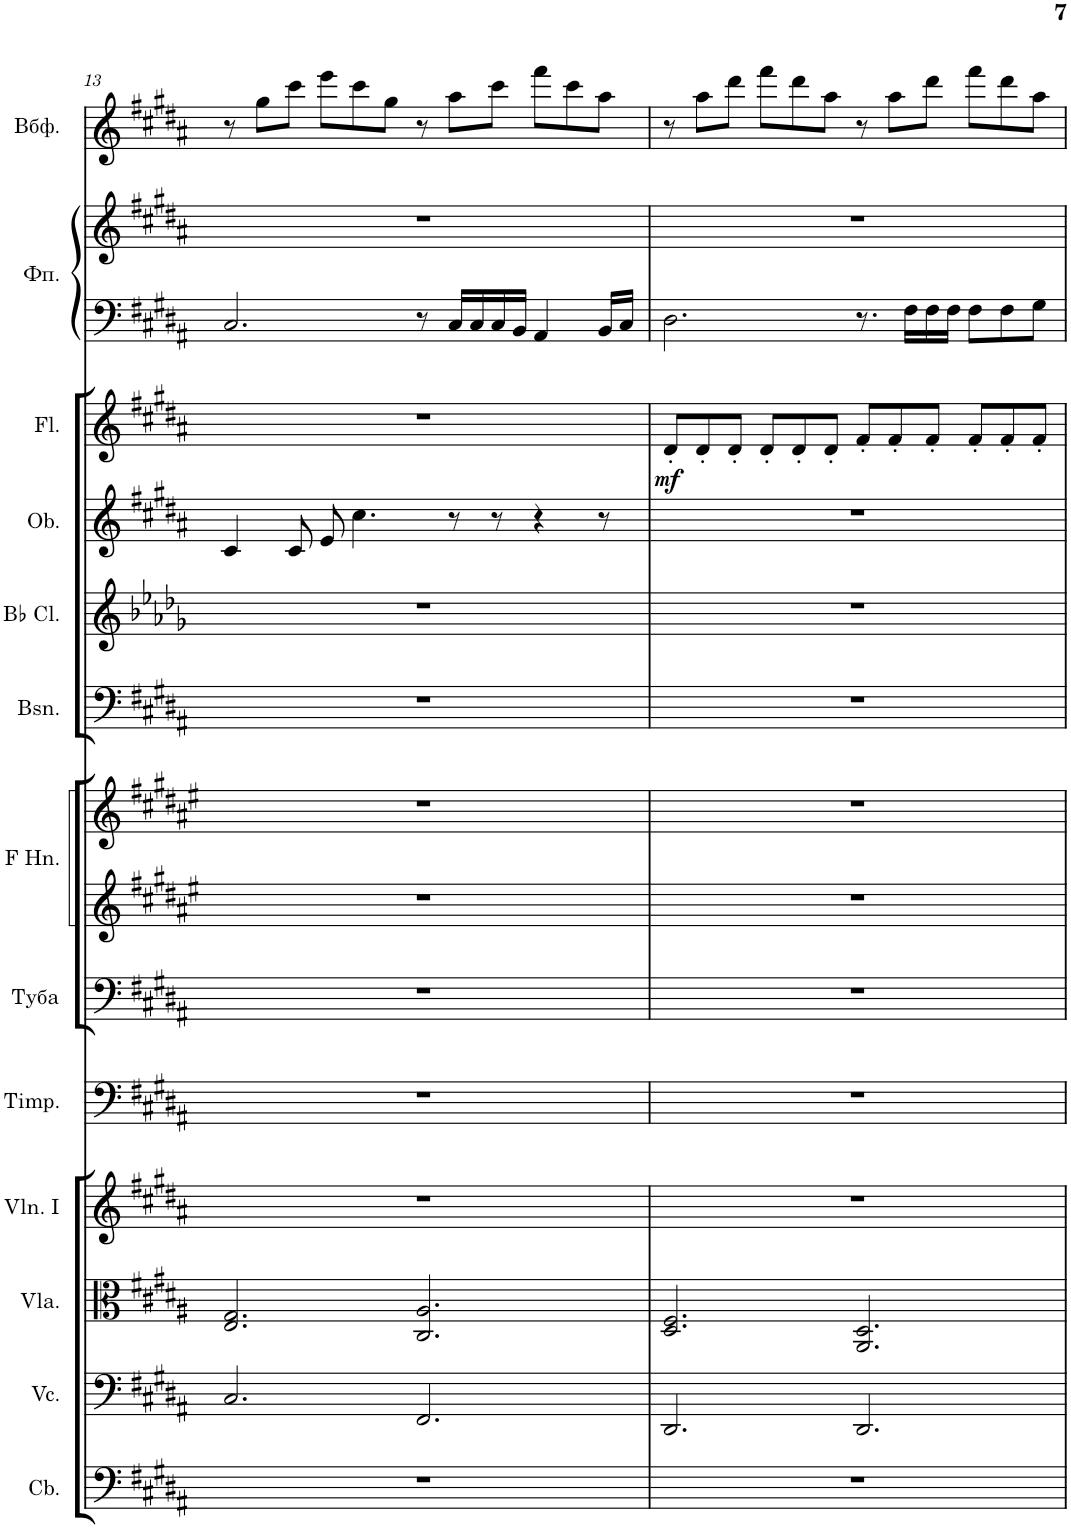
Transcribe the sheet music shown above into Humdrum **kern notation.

**kern	**kern	**kern	**kern	**kern	**kern	**kern	**kern	**kern	**kern	**kern	**kern	**dynam	**kern	**kern	**kern
*part13	*part12	*part11	*part10	*part9	*part8	*part7	*part7	*part6	*part5	*part4	*part3	*part3	*part2	*part2	*part1
*staff15	*staff14	*staff13	*staff12	*staff11	*staff10	*staff9	*staff8	*staff7	*staff6	*staff5	*staff4	*staff4	*staff3	*staff2	*staff1
*I"Contrabasses	*I"Violoncellos	*I"Violas	*I"Violins I	*I"Timpani	*I"Туба	*I"Horns in F	*	*I"Bassoons	*I"Clarinets in Bb	*I"Oboes	*I"Flutes	*	*I"Фортепиано	*	*I"Вибрафон
*I'Cb.	*I'Vc.	*I'Vla.	*I'Vln. I	*I'Timp.	*	*	*	*I'Bsn.	*	*I'Ob.	*I'Fl.	*	*	*	*
!!LO:PB:g=z
*clefF4	*clefF4	*clefC3	*clefG2	*clefF4	*clefF4	*clefG2	*clefG2	*clefF4	*clefG2	*clefG2	*clefG2	*	*clefF4	*clefG2	*clefG2
*Trd7c12	*	*	*	*	*	*Trd4c7	*Trd4c7	*	*Trd1c2	*	*	*	*	*	*
*k[f#c#g#d#a#]	*k[f#c#g#d#a#]	*k[f#c#g#d#a#]	*k[f#c#g#d#a#]	*k[f#c#g#d#a#]	*k[f#c#g#d#a#]	*k[f#c#g#d#a#e#]	*k[f#c#g#d#a#e#]	*k[f#c#g#d#a#]	*k[b-e-a-d-g-]	*k[f#c#g#d#a#]	*k[f#c#g#d#a#]	*	*k[f#c#g#d#a#]	*k[f#c#g#d#a#]	*k[f#c#g#d#a#]
*M12/8	*M12/8	*M12/8	*M12/8	*M12/8	*M12/8	*M12/8	*M12/8	*M12/8	*M12/8	*M12/8	*M12/8	*	*M12/8	*M12/8	*M12/8
=13	=13	=13	=13	=13	=13	=13	=13	=13	=13	=13	=13	=13	=13	=13	=13
1.r	2.C#/	2.E/ 2.G#/	1.r	1.r	1.r	1.r	1.r	1.r	1.r	4c#/	1.r	.	2.C#/	1.r	8r
.	.	.	.	.	.	.	.	.	.	.	.	.	.	.	8gg#\L
.	.	.	.	.	.	.	.	.	.	8c#/	.	.	.	.	8ccc#\J
.	.	.	.	.	.	.	.	.	.	8e/	.	.	.	.	8eee\L
.	.	.	.	.	.	.	.	.	.	4.cc#\	.	.	.	.	8ccc#\
.	.	.	.	.	.	.	.	.	.	.	.	.	.	.	8gg#\J
.	2.FF#/	2.C#/ 2.A#/	.	.	.	.	.	.	.	.	.	.	8r	.	8r
.	.	.	.	.	.	.	.	.	.	8r	.	.	16C#/LL	.	8aa#\L
.	.	.	.	.	.	.	.	.	.	.	.	.	16C#/	.	.
.	.	.	.	.	.	.	.	.	.	8r	.	.	16C#/	.	8ccc#\J
.	.	.	.	.	.	.	.	.	.	.	.	.	16BB/JJ	.	.
.	.	.	.	.	.	.	.	.	.	4r	.	.	4AA#/	.	8fff#\L
.	.	.	.	.	.	.	.	.	.	.	.	.	.	.	8ccc#\
.	.	.	.	.	.	.	.	.	.	8r	.	.	16BB/LL	.	8aa#\J
.	.	.	.	.	.	.	.	.	.	.	.	.	16C#/JJ	.	.
=14	=14	=14	=14	=14	=14	=14	=14	=14	=14	=14	=14	=14	=14	=14	=14
!	!	!	!	!	!	!	!	!	!	!	!	!LO:DY:b	!	!	!
1.r	2.DD#/	2.D#/ 2.F#/	1.r	1.r	1.r	1.r	1.r	1.r	1.r	1.r	8d#'/L	mf	2.D#\	1.r	8r
.	.	.	.	.	.	.	.	.	.	.	8d#'/	.	.	.	8aa#\L
.	.	.	.	.	.	.	.	.	.	.	8d#'/J	.	.	.	8ddd#\J
.	.	.	.	.	.	.	.	.	.	.	8d#'/L	.	.	.	8fff#\L
.	.	.	.	.	.	.	.	.	.	.	8d#'/	.	.	.	8ddd#\
.	.	.	.	.	.	.	.	.	.	.	8d#'/J	.	.	.	8aa#\J
.	2.DD#/	2.AA#/ 2.D#/	.	.	.	.	.	.	.	.	8f#'/L	.	8.r	.	8r
.	.	.	.	.	.	.	.	.	.	.	8f#'/	.	.	.	8aa#\L
.	.	.	.	.	.	.	.	.	.	.	.	.	16F#\LL	.	.
.	.	.	.	.	.	.	.	.	.	.	8f#'/J	.	16F#\	.	8ddd#\J
.	.	.	.	.	.	.	.	.	.	.	.	.	16F#\JJ	.	.
.	.	.	.	.	.	.	.	.	.	.	8f#'/L	.	8F#\L	.	8fff#\L
.	.	.	.	.	.	.	.	.	.	.	8f#'/	.	8F#\	.	8ddd#\
.	.	.	.	.	.	.	.	.	.	.	8f#'/J	.	8G#\J	.	8aa#\J
=	=	=	=	=	=	=	=	=	=	=	=	=	=	=	=
*-	*-	*-	*-	*-	*-	*-	*-	*-	*-	*-	*-	*-	*-	*-	*-
